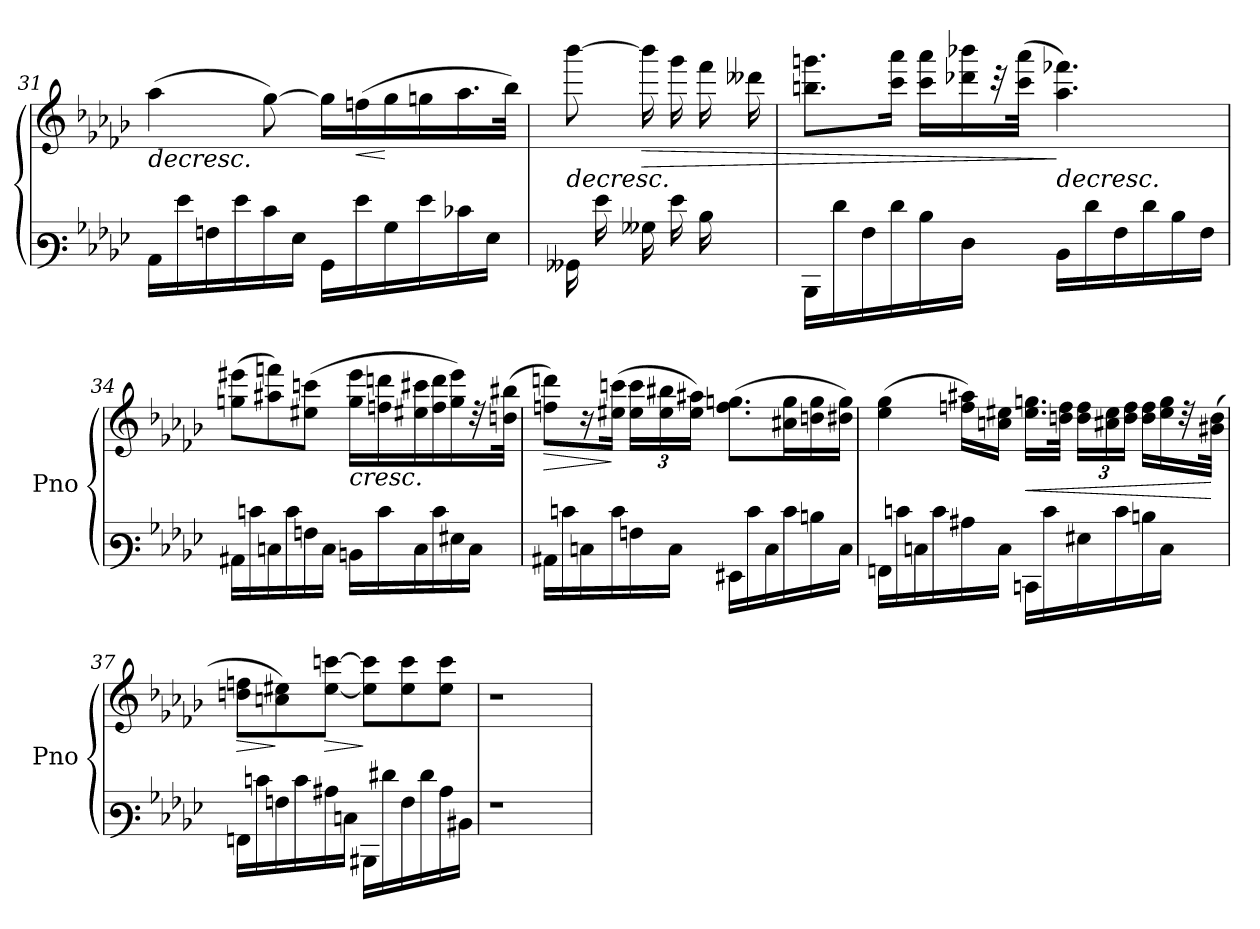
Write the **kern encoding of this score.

**kern	**kern	**dynam
*part1	*part1	*part1
*staff2	*staff1	*staff1/2
*I'Pno	*	*
*clefF3	*clefG3	*
*k[b-e-a-d-g-]	*k[b-e-a-d-g-]	*
=31	=31	=31
!	!	!LO:HP:b
16C\LL	(>4ff\	>
16g-\	.	.
16An\	.	.
16g-\	.	.
16e-\	[>8ee-\)	.
16G-\JJ	.	.
16BB-\LL	16ee-\LL]	.
!	!	!LO:HP:b
16g-\	(>16ddn\	<
16B-\	16ee-\	[
16g-\	16een\	.
16e-X\	16.ff\	.
16G-\JJ	.	.
.	32gg-\JJk)	]
!!LO:LB:g=z
=32	=32	=32
!	!	!LO:HP:b
16BB--X\LL	([>8ggg-\	>
16g-\	.	.
!	!	!LO:HP:b
16B--X\	16ggg-\LL]	>
16g-\	16eee-\	.
16d-\	16ddd-\J	.
16ryy	16bb--X\L	.
=33	=33	=33
16DD-\LL	(8.ggn\ 8.eeen\L	.
16f\	.	.
16A-\	.	.
16f\	16aa-\ 16fff\Jk	.
16d-\	16aa-\ 16fff\LL	.
16F\JJ	16bb-X\ 16ggg-X\	.
16ryy	32raa	.
.	(<32aa-\ 32fff\JJk	.
!	!	!LO:HP:n=1:b
16D-\LL	4.ff\ 4.ddd-X\)	] >
16f\	.	.
16A-\	.	.
16f\	.	.
16d-\	.	.
16A-\JJ	.	.
!!LO:LB:g=z
=34	=34	=34
16C#X\LL	(>8een\ 8ccc#X\L	.
16en\	.	.
16En\	8ff#X\ 8dddn\)	.
16e\	.	.
16An\	(>8cc#X\ 8aan\J	.
16E\JJ	.	.
!	!	!LO:HP:b
16Dn\LL	16ee\ 16ccc#\LL	<
16e\	16ddn\ 16bbn\	.
16E\	16cc#X\ 16aa#X\	.
16e\	16dd\ 16bb\	.
16G#X\	16ee\ 16ccc#\)	]
16E\JJ	32rb	.
.	(>32bn\ 32gg#X\JJk	.
=35	=35	=35
!	!	!LO:HP:b
16C#X\LL	8ddn\ 8bbn\L)	>
16en\	.	.
16En\	16ra	.
16e\	(>16cc#X\ 16aan\Jk	]
16An\	24cc#\ 24aa\LL	.
.	24cc#\ 24gg#X\	.
16E\JJ	.	.
.	24cc#\ 24ff#X\JJ)	.
16GG#X\LL	(>8.dd\ 8.een\L	.
16e\	.	.
16E\	.	.
16e\	16a#X\ 16ee\L	.
16dn\	16bn\ 16ee\	.
16E\JJ	16b#X\ 16ee\JJ)	.
!!LO:LB:g=z
=36	=36	=36
16AAn\LL	(>4cc\ 4ee-\	.
16en\	.	.
16En\	.	.
16e\	.	.
16c#X\	16ddn\ 16ff#X\LL)	.
16E\JJ	16an\ 16cc#\JJ	.
!	!	!LO:HP:b
16EEn\LL	(16.cc#\ 16.ee\LL	<
16e\	.	.
.	32bn\ 32dd\JJk	.
16G#X\	24b\ 24dd\LL	.
.	24a#X\ 24cc#\	.
16e\	.	.
.	24b\ 24dd\JJ	.
16dn\	16b\ 16dd\LL	.
16E\JJ	16cc#\ 16ee\	.
16ryy	32rb	.
.	(>32g#\ 32b\JJk	[
=37	=37	=37
!	!	!LO:HP:b
16AAn\LL	8bn\ 8ddn\L	>
16en\	.	.
16An\	8an\ 8cc#X\)	]
16e\	.	.
!	!	!LO:HP:n=1:b
16c#X\	[<8cc#\ [>8aan\J	[ >
16En\JJ	.	.
16DD#X\LL	8cc#\] 8aa\]L	]
16f#X\	.	.
16A\	8cc#\ 8aa\	.
16f#\	.	.
16c#\	8cc#\ 8aa\J	]
16D#X\JJ	.	.
!!LO:PB:g=z
=38	=38	=38
1r	1r	.
=39	=39	=39
1r	1r	.
!!LO:LB:g=z
=40	=40	=40
1r	1r	.
=	=	=
*-	*-	*-
